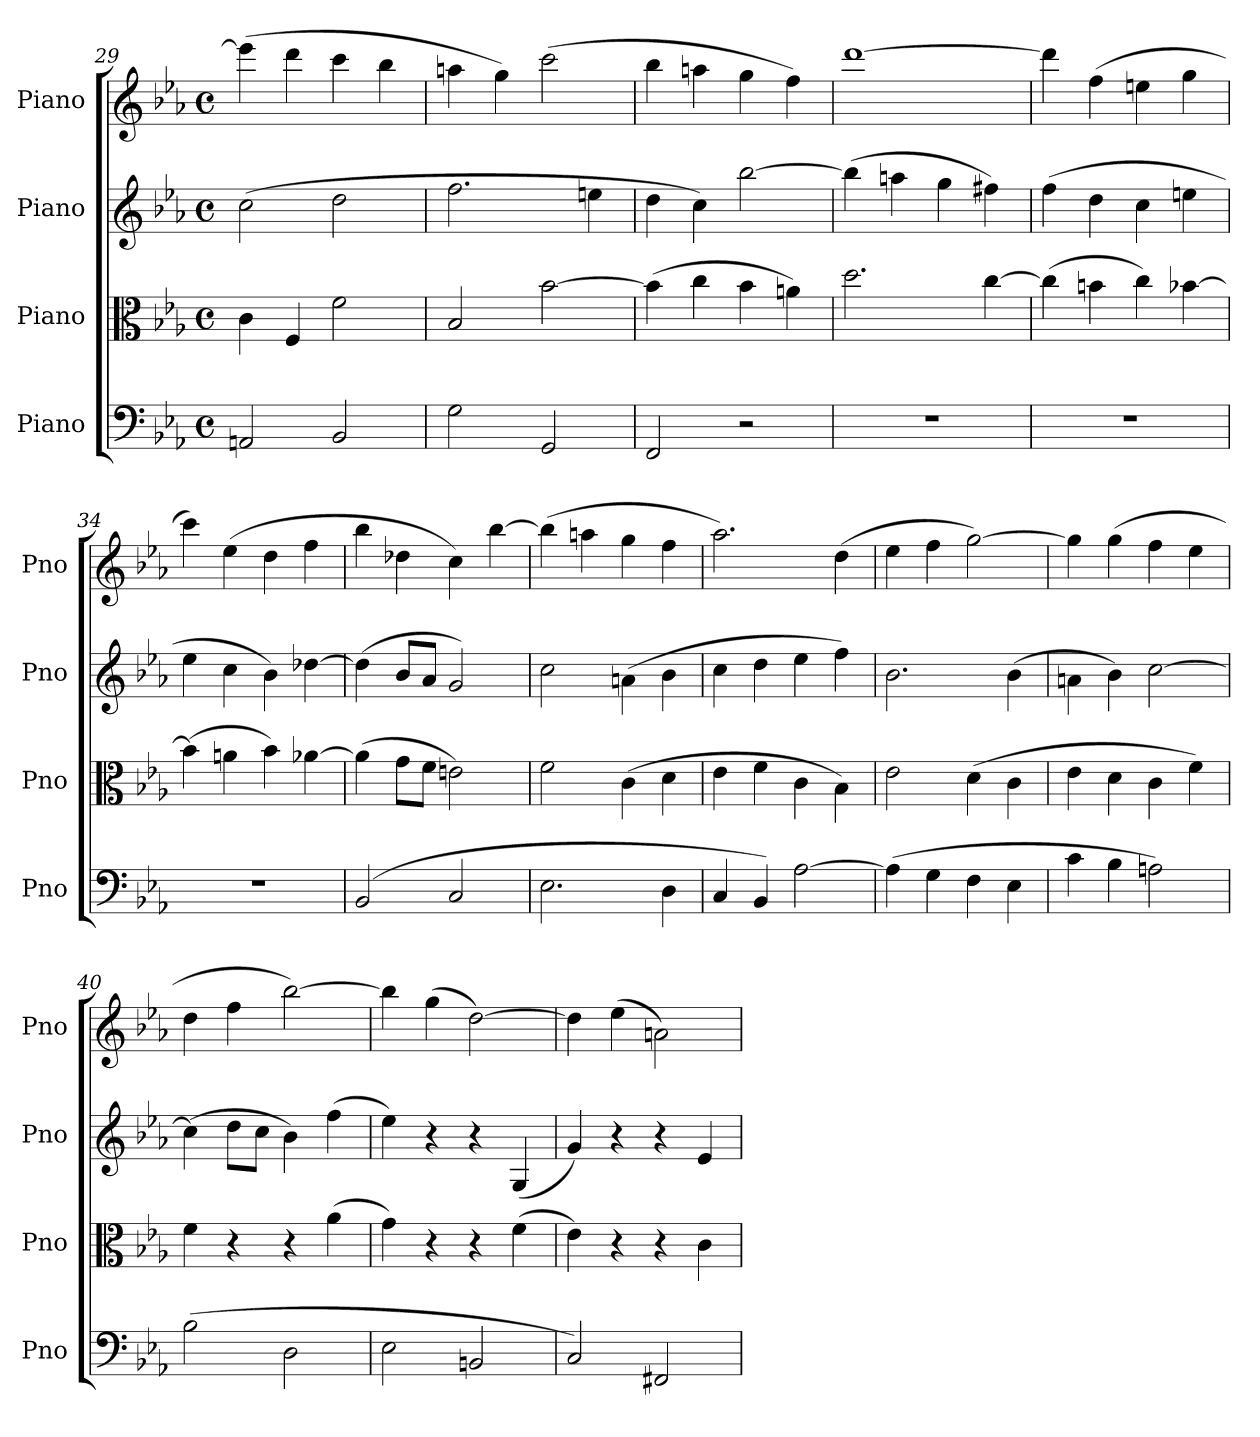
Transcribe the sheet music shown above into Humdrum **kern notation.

**kern	**kern	**kern	**kern
*part4	*part3	*part2	*part1
*staff4	*staff3	*staff2	*staff1
*I"Piano	*I"Piano	*I"Piano	*I"Piano
*I'Pno	*I'Pno	*I'Pno	*I'Pno
*clefF4	*clefC3	*clefG2	*clefG2
*k[b-e-a-]	*k[b-e-a-]	*k[b-e-a-]	*k[b-e-a-]
*M4/4	*M4/4	*M4/4	*M4/4
*met(c)	*met(c)	*met(c)	*met(c)
=29	=29	=29	=29
2AAn/	4c\	(2cc\	(4eee-\]
.	4F/	.	4ddd\
2BB-/	2f\	2dd\	4ccc\
.	.	.	4bb-\
=30	=30	=30	=30
2G\	2B-/	2.ff\	4aan\
.	.	.	4gg\)
2GG/	[2b-\	.	(2ccc\
.	.	4een\	.
=31	=31	=31	=31
2FF/	(4b-\]	4dd\	4bb-\
.	4cc\	4cc\)	4aan\
2r	4b-\	[2bb-\	4gg\
.	4an\)	.	4ff\)
=32	=32	=32	=32
1r	2.dd\	(4bb-\]	[1ddd
.	.	4aan\	.
.	.	4gg\	.
.	[4cc\	4ff#X\)	.
=33	=33	=33	=33
1r	(4cc\]	(4ff\	4ddd\]
.	4bn\	4dd\	(4ff\
.	4cc\)	4cc\	4een\
.	[4b-X\	4een\	4gg\
=34	=34	=34	=34
1r	(4b-\]	4ee-\	4ccc\)
.	4an\	4cc\	(4ee-\
.	4b-\)	4b-\)	4dd\
.	[4a-X\	[4dd-X\	4ff\
!!LO:LB:g=z
=35	=35	=35	=35
(2BB-/	(4a-\]	(4dd-\]	4bb-\
.	8g\L	8b-/L	4dd-X\
.	8f\J	8a-/J	.
2C/	2en\)	2g/)	4cc\)
.	.	.	[4bb-\
=36	=36	=36	=36
2.E-\	2f\	2cc\	(4bb-\]
.	.	.	4aan\
.	(4c\	(4an\	4gg\
4D\	4d\	4b-\	4ff\
=37	=37	=37	=37
4C/	4e-\	4cc\	2.aa-\)
4BB-/)	4f\	4dd\	.
[2A-\	4c\	4ee-\	.
.	4B-\)	4ff\)	(4dd\
=38	=38	=38	=38
(4A-\]	2e-\	2.b-\	4ee-\
4G\	.	.	4ff\
4F\	(4d\	.	[2gg\)
4E-\	4c\	(4b-\	.
=39	=39	=39	=39
4c\	4e-\	4an\	4gg\]
4B-\	4d\	4b-\)	(4gg\
2An\)	4c\	[2cc\	4ff\
.	4f\)	.	4ee-\
=40	=40	=40	=40
(2B-\	4f\	(4cc\]	4dd\
.	4r	8dd\L	4ff\
.	.	8cc\J	.
2D\	4r	4b-\)	[2bb-\)
.	(4a-\	(4ff\	.
=41	=41	=41	=41
2E-\	4g\)	4ee-\)	4bb-\]
.	4r	4r	(4gg\
2BBn/	4r	4r	[2dd\)
.	(4f\	(4G/	.
=42	=42	=42	=42
2C/)	4e-\)	4g/)	4dd\]
.	4r	4r	(4ee-\
2FF#X/	4r	4r	2an\)
.	4c\	4e-/	.
=	=	=	=
*-	*-	*-	*-
